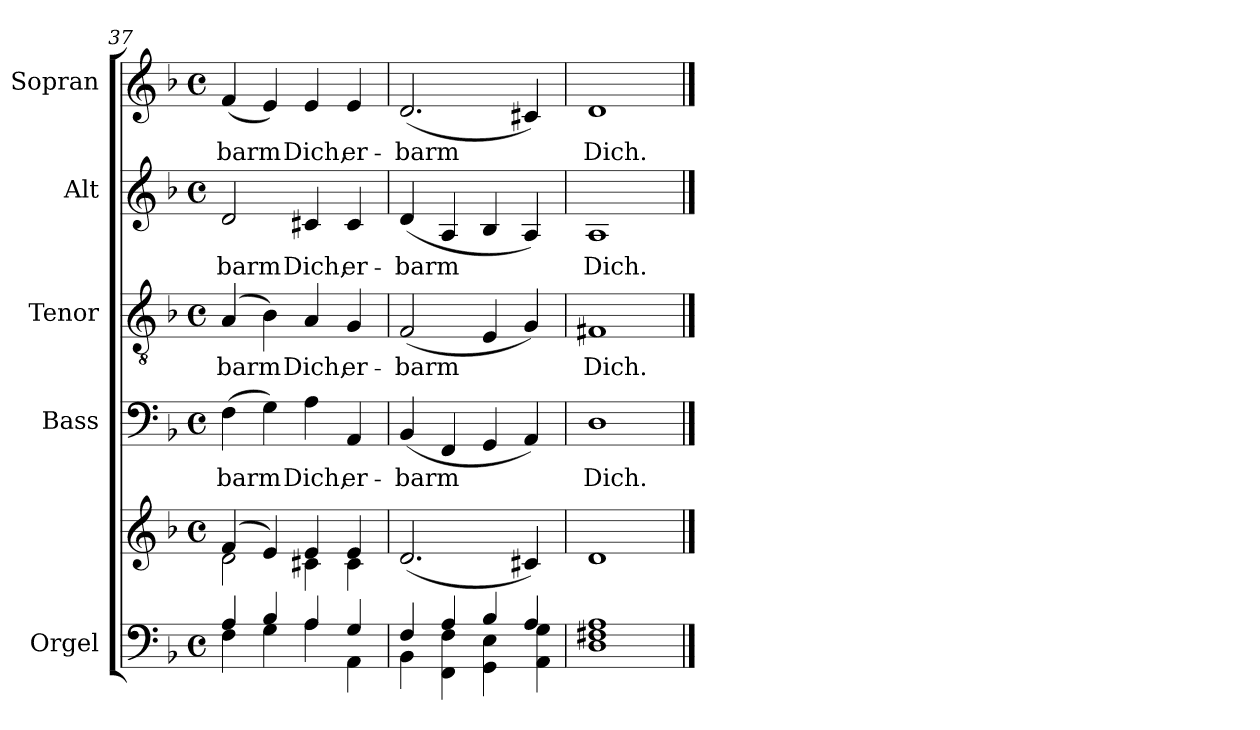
**kern	**kern	**kern	**text	**kern	**text	**kern	**text	**kern	**text
*part5	*part5	*part4	*part4	*part3	*part3	*part2	*part2	*part1	*part1
*staff6	*staff5	*staff4	*staff4	*staff3	*staff3	*staff2	*staff2	*staff1	*staff1
*I"Orgel	*	*I"Bass	*	*I"Tenor	*	*I"Alt	*	*I"Sopran	*
*I'Org.	*	*I'B.	*	*I'T.	*	*I'A.	*	*I'S.	*
*clefF4	*clefG2	*clefF4	*	*clefGv2	*	*clefG2	*	*clefG2	*
*k[b-]	*k[b-]	*k[b-]	*	*k[b-]	*	*k[b-]	*	*k[b-]	*
*F:	*F:	*F:	*	*F:	*	*F:	*	*F:	*
*M4/4	*M4/4	*M4/4	*	*M4/4	*	*M4/4	*	*M4/4	*
*met(c)	*met(c)	*met(c)	*	*met(c)	*	*met(c)	*	*met(c)	*
=37	=37	=37	=37	=37	=37	=37	=37	=37	=37
*^	*^	*	*	*	*	*	*	*	*
4A/	4F\	(4f/	2d\	(4F\	-barm	(4A/	-barm	2d/	-barm	(4f/	-barm
4B-/	4G\	4e/)	.	4G\)	.	4B-\)	.	.	.	4e/)	.
4A/	4A\	4e/	4c#X\	4A\	Dich,	4A/	Dich,	4c#X/	Dich,	4e/	Dich,
4G/	4AA\	4e/	4c#\	4AA/	er-	4G/	er-	4c#/	er-	4e/	er-
*	*	*v	*v	*	*	*	*	*	*	*	*
=38	=38	=38	=38	=38	=38	=38	=38	=38	=38	=38
4F/	4BB-\	(2.d/	(4BB-/	-barm	(2F/	-barm	(>4d/	-barm	(2.d/	-barm
4A/	4FF\ 4F\	.	4FF/	.	.	.	4A/	.	.	.
4B-/	4GG\ 4E\	.	4GG/	.	4E/	.	4B-/	.	.	.
4A/	4AA\ 4G\	4c#X/)	4AA/)	.	4G/)	.	4A/)	.	4c#X/)	.
*v	*v	*	*	*	*	*	*	*	*	*
=39	=39	=39	=39	=39	=39	=39	=39	=39	=39
1D 1F#X 1A	1d	1D	Dich.	1F#X	Dich.	1A	Dich.	1d	Dich.
==	==	==	==	==	==	==	==	==	==
*-	*-	*-	*-	*-	*-	*-	*-	*-	*-
